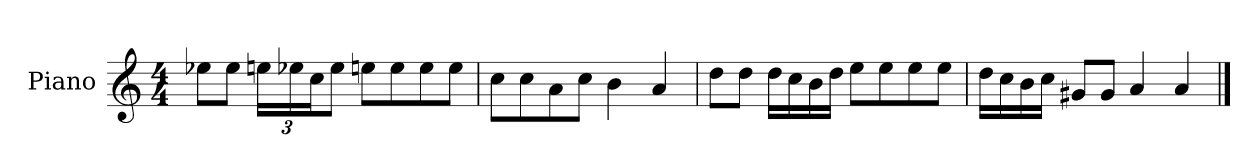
**kern
*part1
*staff1
*I"Piano
*I'P-no
*clefG2
*k[]
*M4/4
*MM90
=1
8ee-X\L
8ee-\J
*Xbrackettup
24een\LL
24ee-X\
24cc\J
8ee-\J
8een\L
8ee\
8ee\
8ee\J
=2
8cc\L
8cc\
8a\
8cc\J
4b\
4a/
=3
8dd\L
8dd\J
16dd\LL
16cc\
16b\
16dd\JJ
8ee\L
8ee\
8ee\
8ee\J
=4
16dd\LL
16cc\
16b\
16cc\JJ
8g#X/L
8g#/J
4a/
4a/
==
*-
